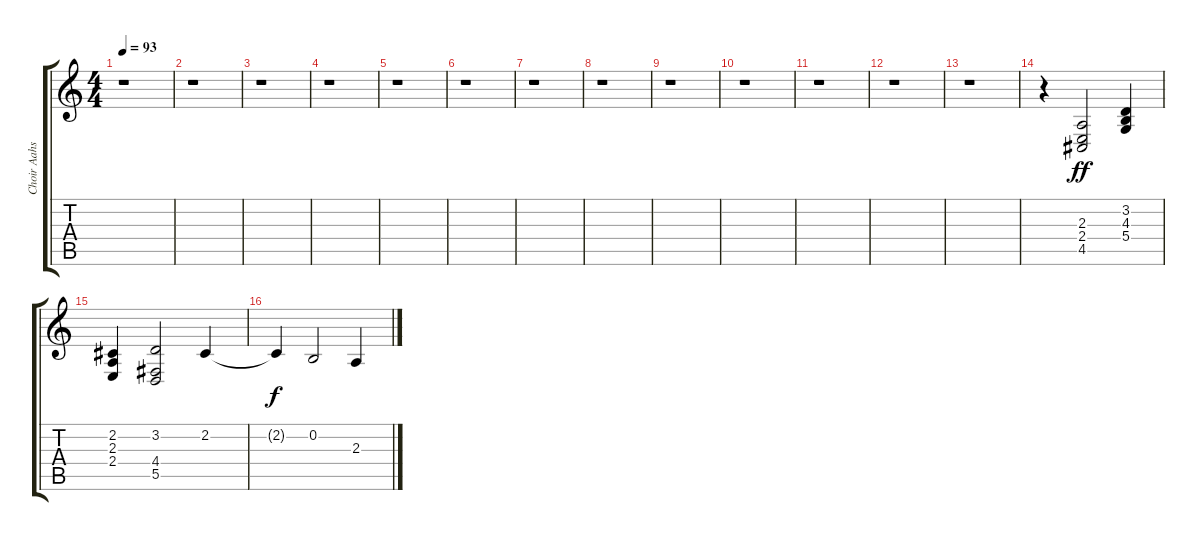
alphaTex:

\track ("Choir Aahs" "Choir Aahs") {instrument choiraahs}
\staff {score tabs}
\tuning (E4 B3 G3 D3 A2 E2) {hide}
\ts (4 4)
\tempo 93
\clef g2
\ks c
r.1{dy ff} |
r.1 |
r.1 |
r.1 |
r.1 |
r.1 |
r.1 |
r.1 |
r.1 |
r.1 |
r.1 |
r.1 |
r.1 |
r.4 (2.3 2.4 4.5).2 (3.2 4.3 5.4).4 |
(2.2 2.3 2.4).4 (3.2 4.4 5.5).2 2.2.4 |
2.2{t}.4{dy f} 0.2.2 2.3.4
